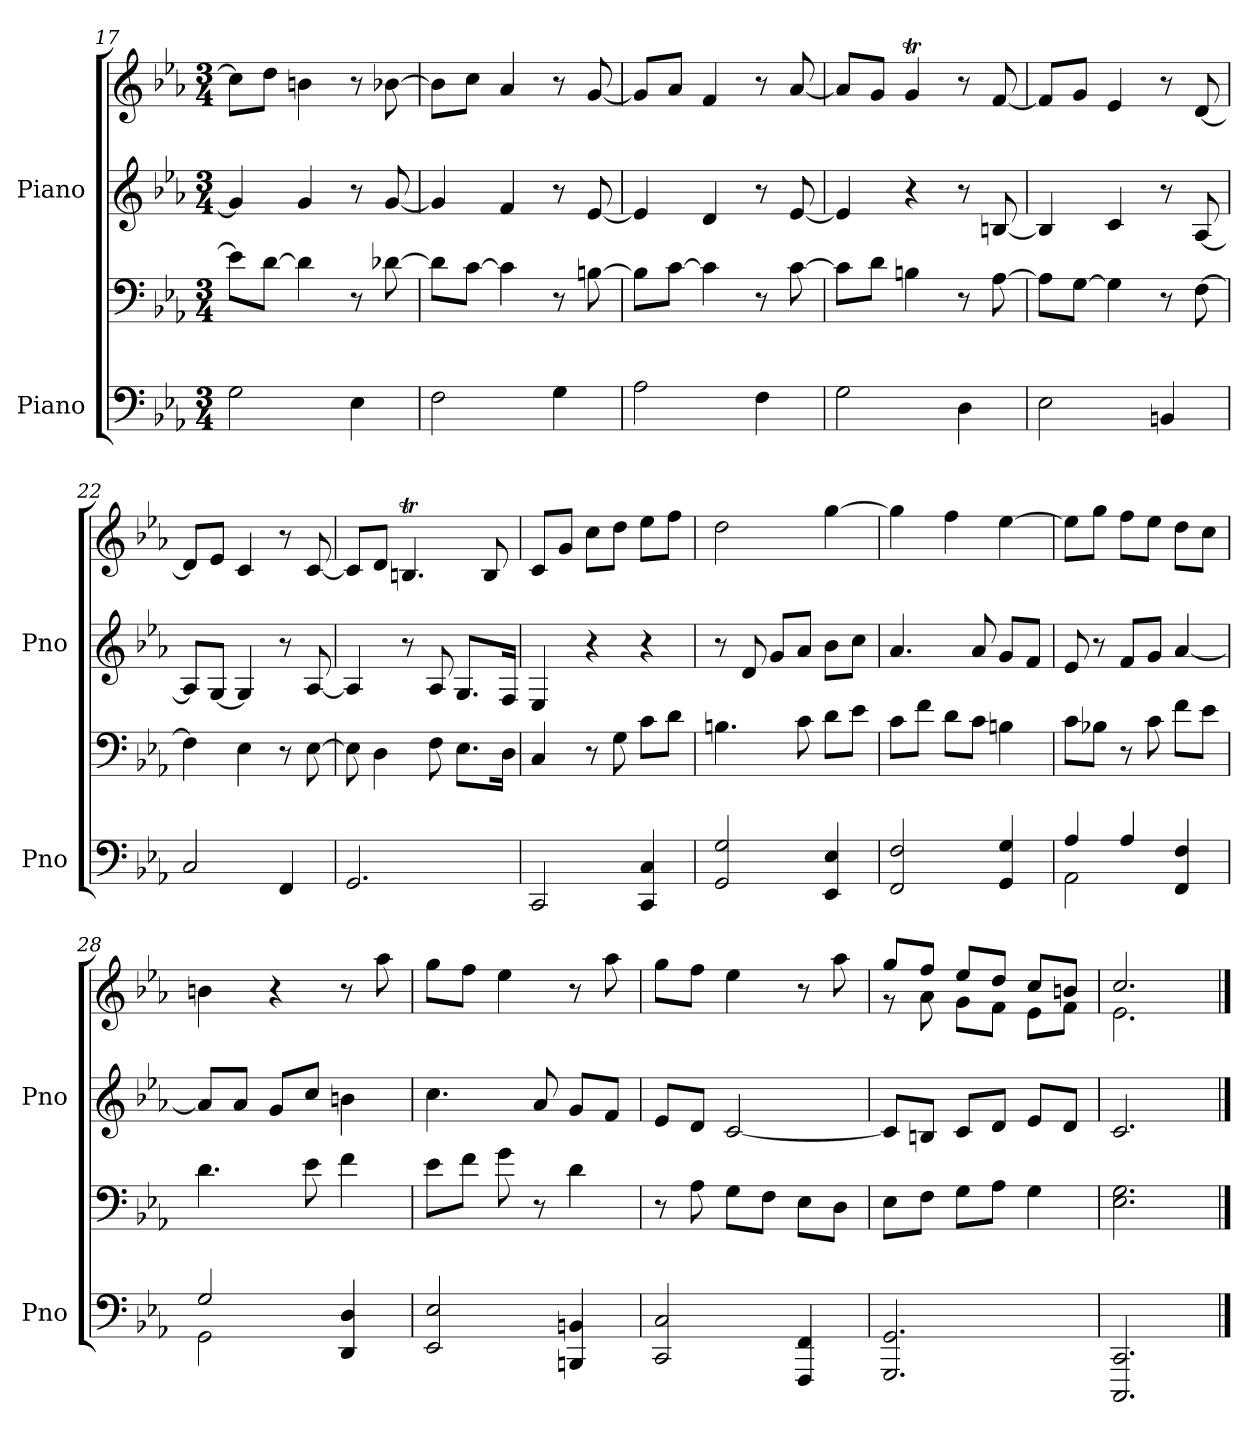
**kern	**kern	**kern	**kern
*part2	*part2	*part1	*part1
*staff4	*staff3	*staff2	*staff1
*I"Piano	*	*I"Piano	*
*I'Pno	*	*I'Pno	*
*clefF4	*clefF4	*	*clefG2
*k[b-e-a-]	*k[b-e-a-]	*k[b-e-a-]	*k[b-e-a-]
*E-:	*E-:	*E-:	*E-:
*M3/4	*M3/4	*M3/4	*M3/4
=17	=17	=17	=17
2G\	8e-\L]	4g/]	8cc\L]
.	[8d\J	.	8dd\J
.	4d\]	4g/	4bn\
4E-\	8r	8r	8r
.	[8d-X\	[8g/	[8b-X\
!!LO:LB:g=z
=18	=18	=18	=18
2F\	8d-\L]	4g/]	8b-\L]
.	[8c\J	.	8cc\J
.	4c\]	4f/	4a-/
4G\	8r	8r	8r
.	[8Bn\	[8e-/	[8g/
=19	=19	=19	=19
2A-\	8B\L]	4e-/]	8g/L]
.	[8c\J	.	8a-/J
.	4c\]	4d/	4f/
4F\	8r	8r	8r
.	[8c\	[8e-/	[8a-/
=20	=20	=20	=20
2G\	8c\L]	4e-/]	8a-/L]
.	8d\J	.	8g/J
.	4Bn\	4r	4gt/
4D\	8r	8r	8r
.	[8A-\	[8Bn/	[8f/
=21	=21	=21	=21
2E-\	8A-\L]	4B/]	8f/L]
.	[8G\J	.	8g/J
.	4G\]	4c/	4e-/
4BBn/	8r	8r	8r
.	[8F\	[8A-/	[8d/
=22	=22	=22	=22
2C/	4F\]	8A-/L]	8d/L]
.	.	[8G/J	8e-/J
.	4E-\	4G/]	4c/
4FF/	8r	8r	8r
.	[8E-\	[8A-/	[8c/
!!LO:PB:g=z
=23	=23	=23	=23
2.GG/	8E-\]	4A-/]	8c/L]
.	4D\	.	8d/J
.	.	8r	4.Bnt/
.	8F\	8A-/	.
.	8.E-\L	8.G/L	.
.	.	.	8B/
.	16D\Jk	16F/Jk	.
=24	=24	=24	=24
2CC/	4C/	4E-/	8c/L
.	.	.	8g/J
.	8r	4r	8cc\L
.	8G\	.	8dd\J
4CC/ 4C/	8c\L	4r	8ee-\L
.	8d\J	.	8ff\J
=25	=25	=25	=25
2GG/ 2G/	4.Bn\	8r	2dd\
.	.	8d/	.
.	.	8g/L	.
.	8c\	8a-/J	.
4EE-/ 4E-/	8d\L	8b-\L	[4gg\
.	8e-\J	8cc\J	.
=26	=26	=26	=26
2FF/ 2F/	8c\L	4.a-/	4gg\]
.	8f\J	.	.
.	8d\L	.	4ff\
.	8c\J	8a-/	.
4GG/ 4G/	4Bn\	8g/L	[4ee-\
.	.	8f/J	.
=27	=27	=27	=27
*^	*	*	*
4A-/	2AA-\	8c\L	8e-/	8ee-\L]
.	.	8B-X\J	8r	8gg\J
4A-/	.	8r	8f/L	8ff\L
.	.	8c\	8g/J	8ee-\J
4FF/ 4F/	4ryy	8f\L	[4a-/	8dd\L
.	.	8e-\J	.	8cc\J
=28	=28	=28	=28	=28
2G/	2GG\	4.d\	8a-/L]	4bn\
.	.	.	8a-/J	.
.	.	.	8g/L	4r
.	.	8e-\	8cc/J	.
4DD/ 4D/	4ryy	4f\	4bn\	8r
.	.	.	.	8aa-\
*v	*v	*	*	*
!!LO:LB:g=z
=29	=29	=29	=29
2EE-/ 2E-/	8e-\L	4.cc\	8gg\L
.	8f\J	.	8ff\J
.	8g\	.	4ee-\
.	8r	8a-/	.
4BBBn/ 4BBn/	4d\	8g/L	8r
.	.	8f/J	8aa-\
=30	=30	=30	=30
2CC/ 2C/	8r	8e-/L	8gg\L
.	8A-\	8d/J	8ff\J
.	8G\L	[2c/	4ee-\
.	8F\J	.	.
4FFF/ 4FF/	8E-\L	.	8r
.	8D\J	.	8aa-\
=31	=31	=31	=31
*	*	*	*^
2.GGG/ 2.GG/	8E-\L	8c/L]	8gg/L	8r
.	8F\J	8Bn/J	8ff/J	8a-\
.	8G\L	8c/L	8ee-/L	8g\L
.	8A-\J	8d/J	8dd/J	8f\J
.	4G\	8e-/L	8cc/L	8e-\L
.	.	8d/J	8bn/J	8f\J
=32	=32	=32	=32	=32
2.CCC/ 2.CC/	2.E-\ 2.G\	2.c/	2.cc/	2.e-\
*	*	*	*v	*v
==	==	==	==
*-	*-	*-	*-
